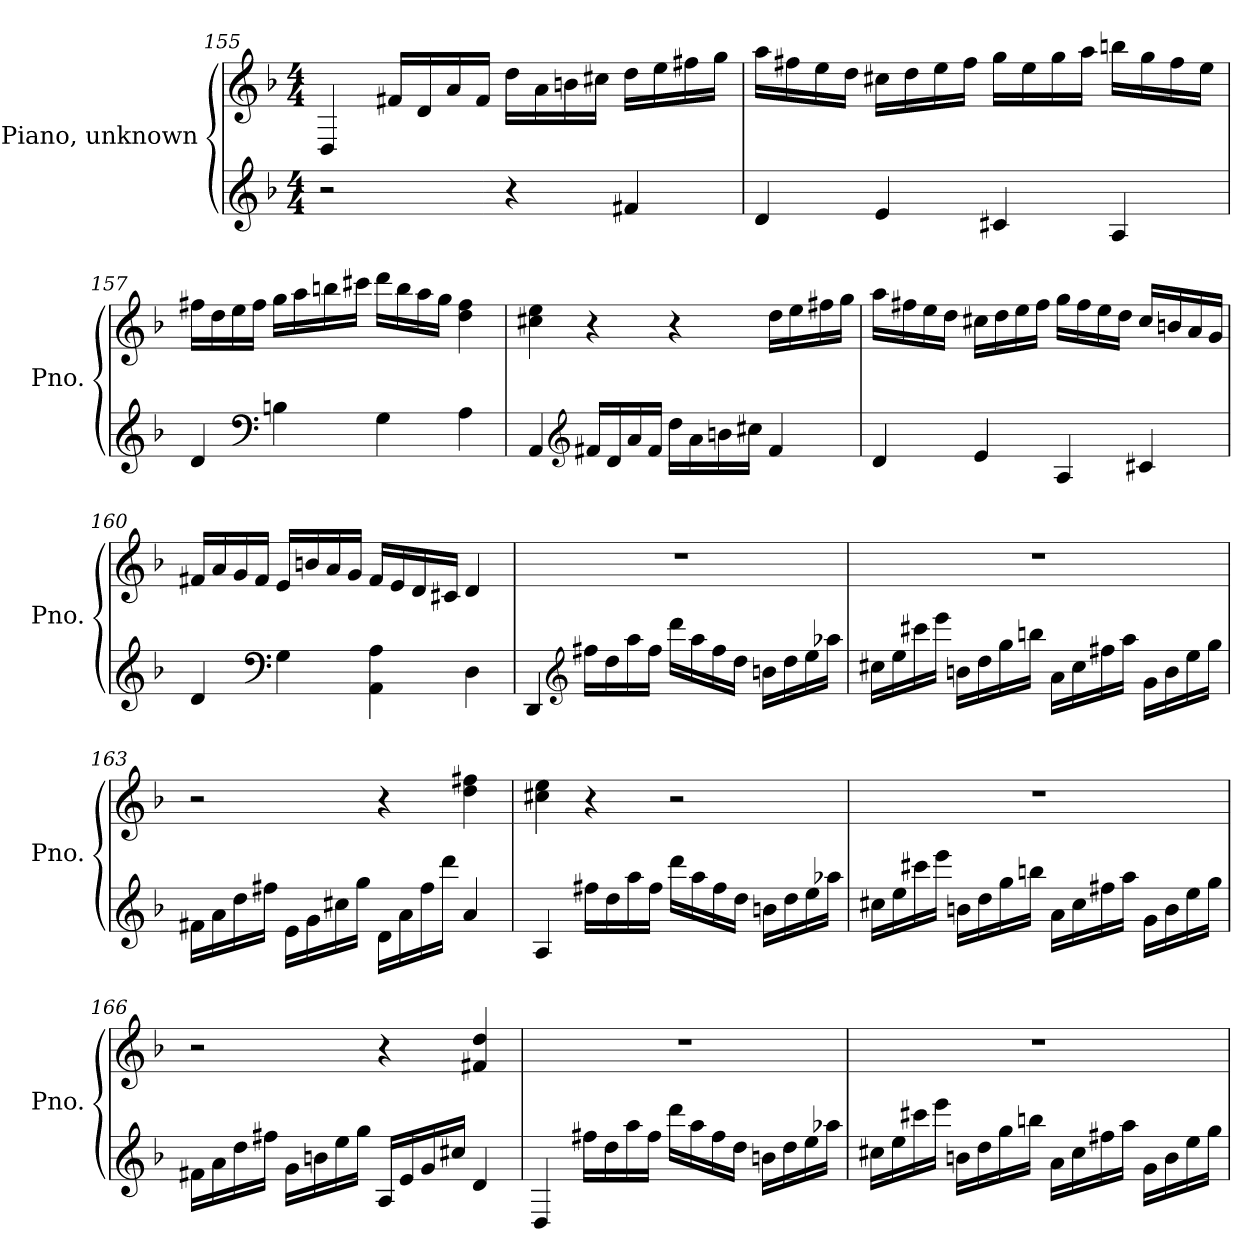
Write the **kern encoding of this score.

**kern	**kern
*part1	*part1
*staff2	*staff1
*I"Piano, unknown	*
*I'Pno.	*
!!LO:LB:g=z
*clefG2	*clefG2
*k[b-]	*k[b-]
*M4/4	*M4/4
=155	=155
2r	4D/
.	16f#X/LL
.	16d/
.	16a/
.	16f#/JJ
4r	16dd\LL
.	16a\
.	16bn\
.	16cc#X\JJ
4f#X/	16dd\LL
.	16ee\
.	16ff#X\
.	16gg\JJ
=156	=156
4d/	16aa\LL
.	16ff#X\
.	16ee\
.	16dd\JJ
4e/	16cc#X\LL
.	16dd\
.	16ee\
.	16ff#\JJ
4c#X/	16gg\LL
.	16ee\
.	16gg\
.	16aa\JJ
4A/	16bbn\LL
.	16gg\
.	16ff#\
.	16ee\JJ
!!LO:LB:g=z
=157	=157
4d/	16ff#X\LL
.	16dd\
.	16ee\
.	16ff#\JJ
*clefF4	*
4Bn\	16gg\LL
.	16aa\
.	16bbn\
.	16ccc#X\JJ
4G\	16ddd\LL
.	16bb\
.	16aa\
.	16gg\JJ
4A\	4dd\ 4ff#\
=158	=158
4AA/	4cc#X\ 4ee\
*clefG2	*
16f#X/LL	4r
16d/	.
16a/	.
16f#/JJ	.
16dd\LL	4r
16a\	.
16bn\	.
16cc#X\JJ	.
4f#/	16dd\LL
.	16ee\
.	16ff#X\
.	16gg\JJ
!!LO:PB:g=z
=159	=159
4d/	16aa\LL
.	16ff#X\
.	16ee\
.	16dd\JJ
4e/	16cc#X\LL
.	16dd\
.	16ee\
.	16ff#\JJ
4A/	16gg\LL
.	16ff#\
.	16ee\
.	16dd\JJ
4c#X/	16cc#/LL
.	16bn/
.	16a/
.	16g/JJ
=160	=160
4d/	16f#X/LL
.	16a/
.	16g/
.	16f#/JJ
*clefF4	*
4G\	16e/LL
.	16bn/
.	16a/
.	16g/JJ
4AA\ 4A\	16f#/LL
.	16e/
.	16d/
.	16c#X/JJ
4D\	4d/
!!LO:LB:g=z
=161	=161
4DD/	1r
*clefG2	*
16ff#X\LL	.
16dd\	.
16aa\	.
16ff#\JJ	.
16ddd\LL	.
16aa\	.
16ff#\	.
16dd\JJ	.
16bn\LL	.
16dd\	.
16ee\	.
16aa-X\JJ	.
=162	=162
16cc#X\LL	1r
16ee\	.
16ccc#X\	.
16eee\JJ	.
16bn\LL	.
16dd\	.
16gg\	.
16bbn\JJ	.
16a\LL	.
16cc#\	.
16ff#X\	.
16aa\JJ	.
16g\LL	.
16b\	.
16ee\	.
16gg\JJ	.
!!LO:LB:g=z
=163	=163
16f#X\LL	2r
16a\	.
16dd\	.
16ff#X\JJ	.
16e\LL	.
16g\	.
16cc#X\	.
16gg\JJ	.
16d\LL	4r
16a\	.
16ff#\	.
16ddd\JJ	.
4a/	4dd\ 4ff#X\
=164	=164
4A/	4cc#X\ 4ee\
16ff#X\LL	4r
16dd\	.
16aa\	.
16ff#\JJ	.
16ddd\LL	2r
16aa\	.
16ff#\	.
16dd\JJ	.
16bn\LL	.
16dd\	.
16ee\	.
16aa-X\JJ	.
!!LO:LB:g=z
=165	=165
16cc#X\LL	1r
16ee\	.
16ccc#X\	.
16eee\JJ	.
16bn\LL	.
16dd\	.
16gg\	.
16bbn\JJ	.
16a\LL	.
16cc#\	.
16ff#X\	.
16aa\JJ	.
16g\LL	.
16b\	.
16ee\	.
16gg\JJ	.
=166	=166
16f#X\LL	2r
16a\	.
16dd\	.
16ff#X\JJ	.
16g\LL	.
16bn\	.
16ee\	.
16gg\JJ	.
16A/LL	4r
16e/	.
16g/	.
16cc#X/JJ	.
4d/	4f#X/ 4dd/
!!LO:LB:g=z
=167	=167
4D/	1r
16ff#X\LL	.
16dd\	.
16aa\	.
16ff#\JJ	.
16ddd\LL	.
16aa\	.
16ff#\	.
16dd\JJ	.
16bn\LL	.
16dd\	.
16ee\	.
16aa-X\JJ	.
=168	=168
16cc#X\LL	1r
16ee\	.
16ccc#X\	.
16eee\JJ	.
16bn\LL	.
16dd\	.
16gg\	.
16bbn\JJ	.
16a\LL	.
16cc#\	.
16ff#X\	.
16aa\JJ	.
16g\LL	.
16b\	.
16ee\	.
16gg\JJ	.
=	=
*-	*-
